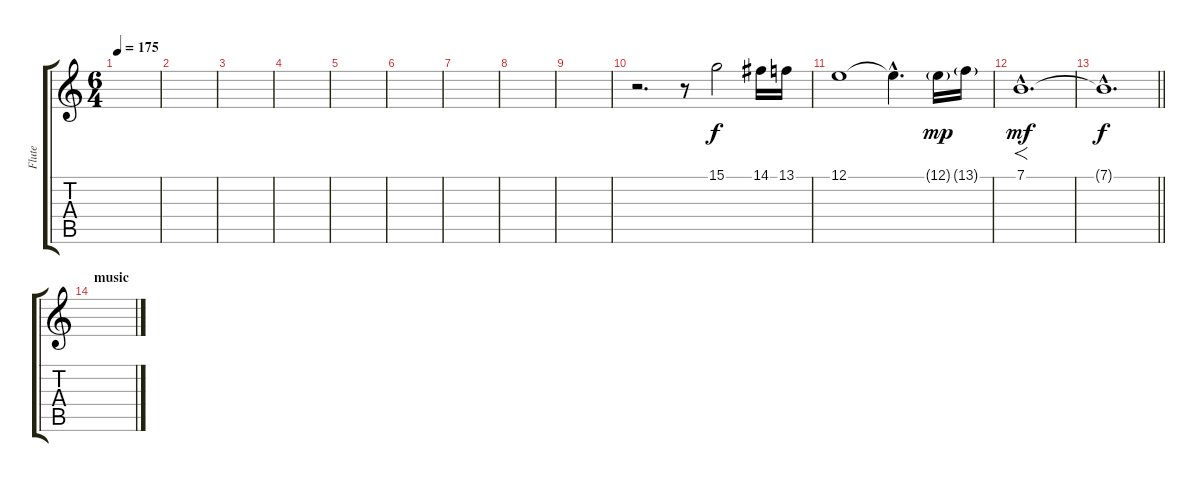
\track ("Flute" "Flute") {instrument flute}
\staff {score tabs}
\tuning (E4 B3 G3 D3 A2 E2) {hide}
\ts (6 4)
\tempo 175
\clef g2
\ks c
|
|
|
|
|
|
|
|
|
r.2{d volume 10} r.8 15.1.2 14.1.16 13.1.16 |
12.1.1 12.1{hac t}.4{d dy f} 12.1{g}.16{dy mp} 13.1{g}.16 |
7.1{hac}.1{f d dy mf} |
\barLineRight lightlight
7.1{hac t}.1{d dy f volume 4} |
\section ("" "music")
